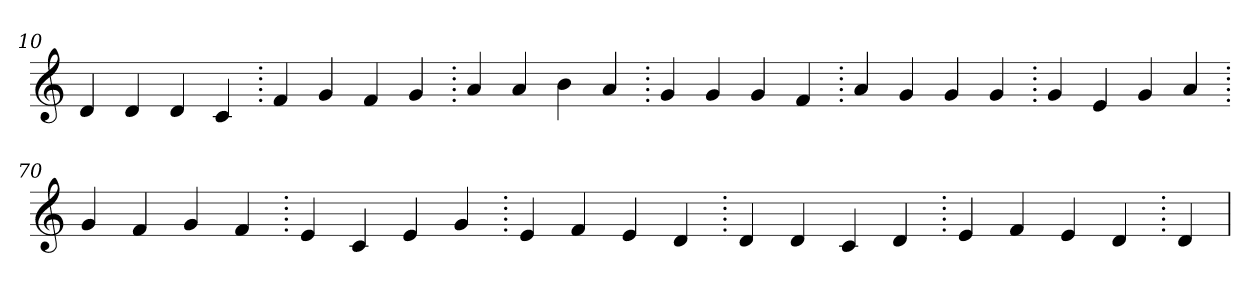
**kern
*part1
*staff1
*clefG2
=10.
4d
4d
4d
4c
=20.
4f
4g
4f
4g
=30.
4a
4a
4b
4a
=40.
4g
4g
4g
4f
=50.
4a
4g
4g
4g
=60.
4g
4e
4g
4a
=70.
4g
4f
4g
4f
=80.
4e
4c
4e
4g
=90.
4e
4f
4e
4d
=100.
4d
4d
4c
4d
=110.
4e
4f
4e
4d
=120.
4d
=
*-
